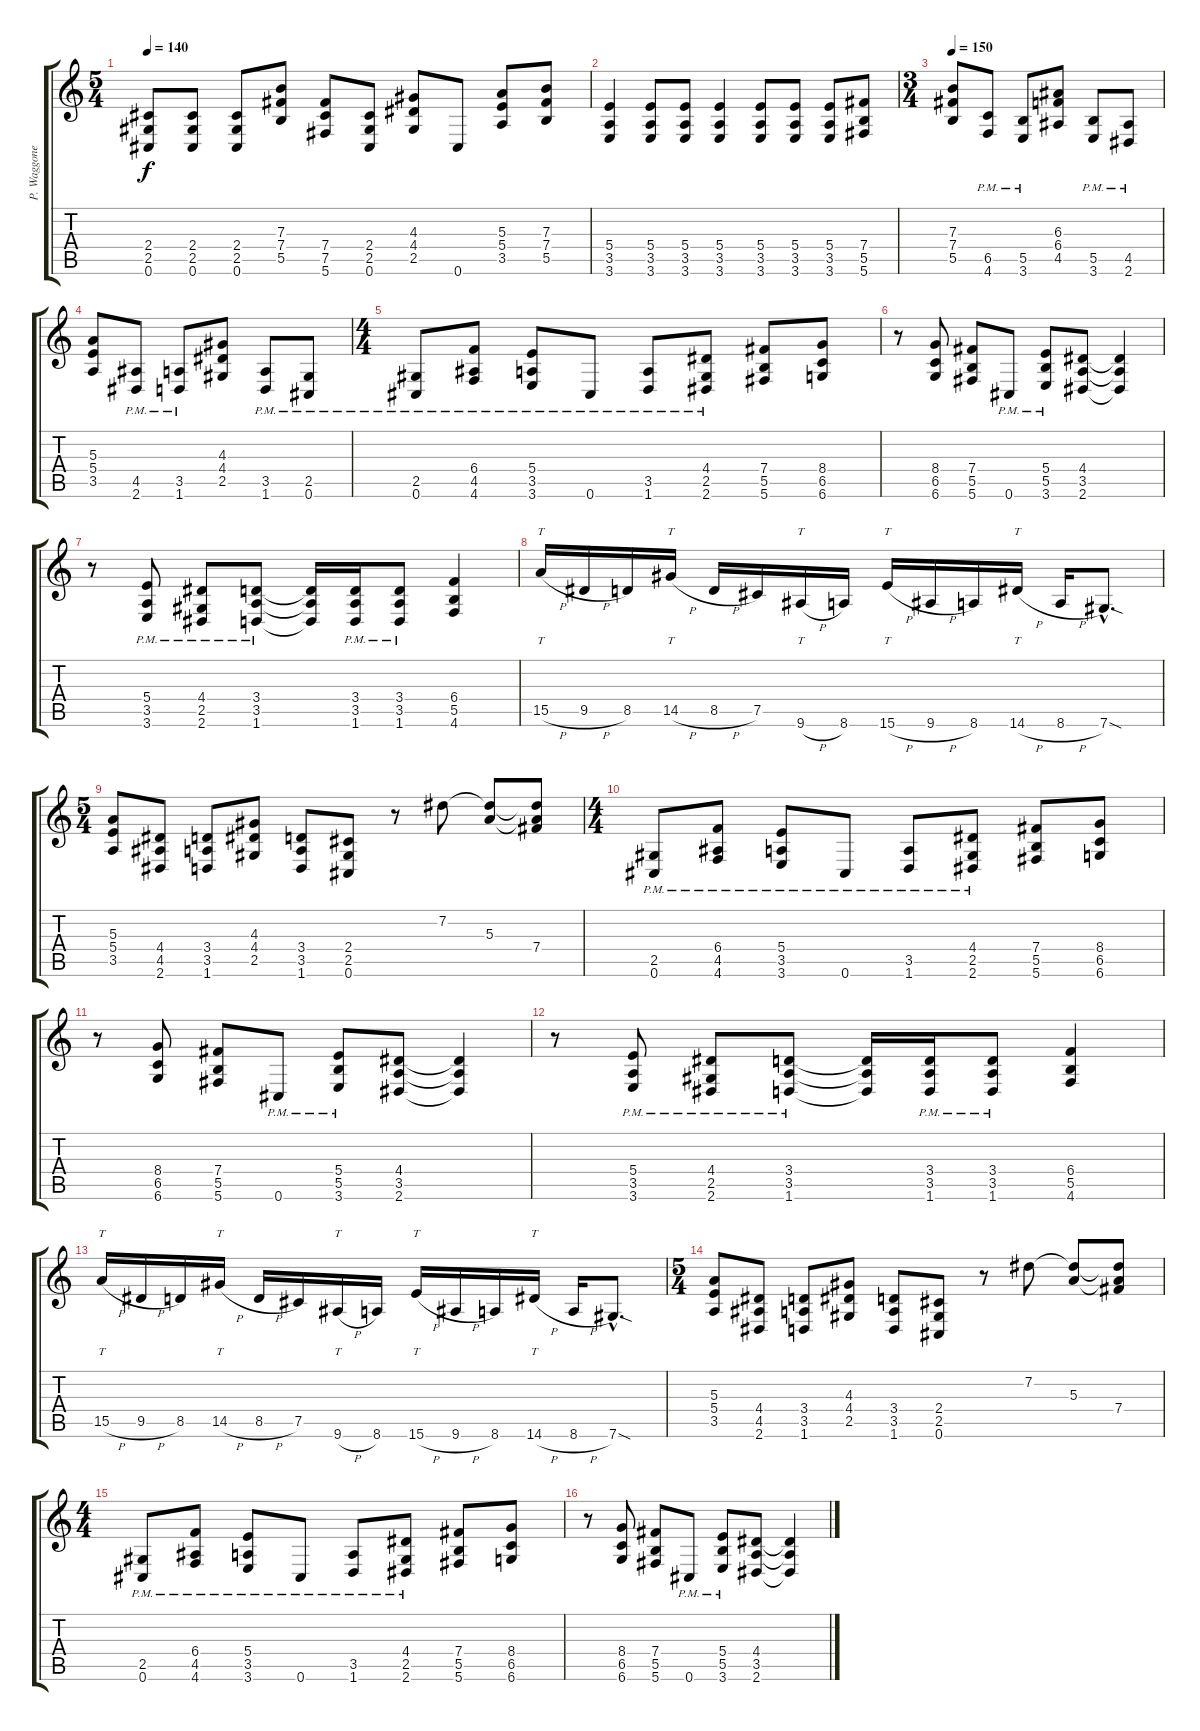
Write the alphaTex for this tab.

\track ("P. Waggoner Gtr." "P. Waggone") {instrument distortionguitar}
\staff {score tabs}
\tuning (Db4 Ab3 E3 B2 Gb2 Db2) {hide}
\ts (5 4)
\tempo 140
\clef g2
\ks c
(2.4 2.5 0.6).8{dy f} (2.4 2.5 0.6).8 (2.4 2.5 0.6).8 (7.3 7.4 5.5).8 (7.4 7.5 5.6).8 (2.4 2.5 0.6).8 (4.3 4.4 2.5).8 0.6.8 (5.3 5.4 3.5).8 (7.3 7.4 5.5).8 |
(5.4 3.5 3.6).4 (5.4 3.5 3.6).8 (5.4 3.5 3.6).8 (5.4 3.5 3.6).4 (5.4 3.5 3.6).8 (5.4 3.5 3.6).8 (5.4 3.5 3.6).8 (7.4 5.5 5.6).8 |
\ts (3 4)
\tempo 150
(7.3 7.4 5.5).8 (6.5{pm} 4.6{pm}).8 (5.5{pm} 3.6{pm}).8 (6.3 6.4 4.5).8 (5.5{pm} 3.6{pm}).8 (4.5{pm} 2.6{pm}).8 |
(5.3 5.4 3.5).8 (4.5{pm} 2.6{pm}).8 (3.5{pm} 1.6{pm}).8 (4.3 4.4 2.5).8 (3.5{pm} 1.6{pm}).8 (2.5{pm} 0.6{pm}).8 |
\ts (4 4)
(2.5{pm} 0.6{pm}).8 (6.4{pm} 4.5{pm} 4.6{pm}).8 (5.4{pm} 3.5{pm} 3.6{pm}).8 0.6{pm}.8 (3.5{pm} 1.6{pm}).8 (4.4{pm} 2.5{pm} 2.6{pm}).8 (7.4 5.5 5.6).8 (8.4 6.5 6.6).8 |
r.8 (8.4 6.5 6.6).8 (7.4 5.5 5.6).8 0.6{pm}.8 (5.4{pm} 5.5{pm} 3.6{pm}).8 (4.4 3.5 2.6).8 (4.4{t} 3.5{t} 2.6{t}).4 |
r.8 (5.4{pm} 3.5{pm} 3.6{pm}).8 (4.4{pm} 2.5{pm} 2.6{pm}).8 (3.4{pm} 3.5{pm} 1.6{pm}).8 (3.4{t} 3.5{t} 1.6{t}).16 (3.4{pm} 3.5{pm} 1.6{pm}).16 (3.4{pm} 3.5{pm} 1.6{pm}).8 (6.4 5.5 4.6).4 |
15.5{h}.16{tt} 9.5{h}.16 8.5.16 14.5{h}.16{tt} 8.5{h}.16 7.5.16 9.6{h}.16{tt} 8.6.16 15.6{h}.16{tt} 9.6{h}.16 8.6.16 14.6{h}.16{tt} 8.6{h}.16 7.6{sod hac}.8{d} |
\ts (5 4)
(5.3 5.4 3.5).8 (4.4 4.5 2.6).8 (3.4 3.5 1.6).8 (4.3 4.4 2.5).8 (3.4 3.5 1.6).8 (2.4 2.5 0.6).8 r.8 7.2.8 (7.2{t} 5.3).8 (7.2{t} 5.3{t} 7.4).8 |
\ts (4 4)
(2.5{pm} 0.6{pm}).8 (6.4{pm} 4.5{pm} 4.6{pm}).8 (5.4{pm} 3.5{pm} 3.6{pm}).8 0.6{pm}.8 (3.5{pm} 1.6{pm}).8 (4.4{pm} 2.5{pm} 2.6{pm}).8 (7.4 5.5 5.6).8 (8.4 6.5 6.6).8 |
r.8 (8.4 6.5 6.6).8 (7.4 5.5 5.6).8 0.6{pm}.8 (5.4{pm} 5.5{pm} 3.6{pm}).8 (4.4 3.5 2.6).8 (4.4{t} 3.5{t} 2.6{t}).4 |
r.8 (5.4{pm} 3.5{pm} 3.6{pm}).8 (4.4{pm} 2.5{pm} 2.6{pm}).8 (3.4{pm} 3.5{pm} 1.6{pm}).8 (3.4{t} 3.5{t} 1.6{t}).16 (3.4{pm} 3.5{pm} 1.6{pm}).16 (3.4{pm} 3.5{pm} 1.6{pm}).8 (6.4 5.5 4.6).4 |
15.5{h}.16{tt} 9.5{h}.16 8.5.16 14.5{h}.16{tt} 8.5{h}.16 7.5.16 9.6{h}.16{tt} 8.6.16 15.6{h}.16{tt} 9.6{h}.16 8.6.16 14.6{h}.16{tt} 8.6{h}.16 7.6{sod hac}.8{d} |
\ts (5 4)
(5.3 5.4 3.5).8 (4.4 4.5 2.6).8 (3.4 3.5 1.6).8 (4.3 4.4 2.5).8 (3.4 3.5 1.6).8 (2.4 2.5 0.6).8 r.8 7.2.8 (7.2{t} 5.3).8 (7.2{t} 5.3{t} 7.4).8 |
\ts (4 4)
(2.5{pm} 0.6{pm}).8 (6.4{pm} 4.5{pm} 4.6{pm}).8 (5.4{pm} 3.5{pm} 3.6{pm}).8 0.6{pm}.8 (3.5{pm} 1.6{pm}).8 (4.4{pm} 2.5{pm} 2.6{pm}).8 (7.4 5.5 5.6).8 (8.4 6.5 6.6).8 |
r.8 (8.4 6.5 6.6).8 (7.4 5.5 5.6).8 0.6{pm}.8 (5.4{pm} 5.5{pm} 3.6{pm}).8 (4.4 3.5 2.6).8 (4.4{t} 3.5{t} 2.6{t}).4
